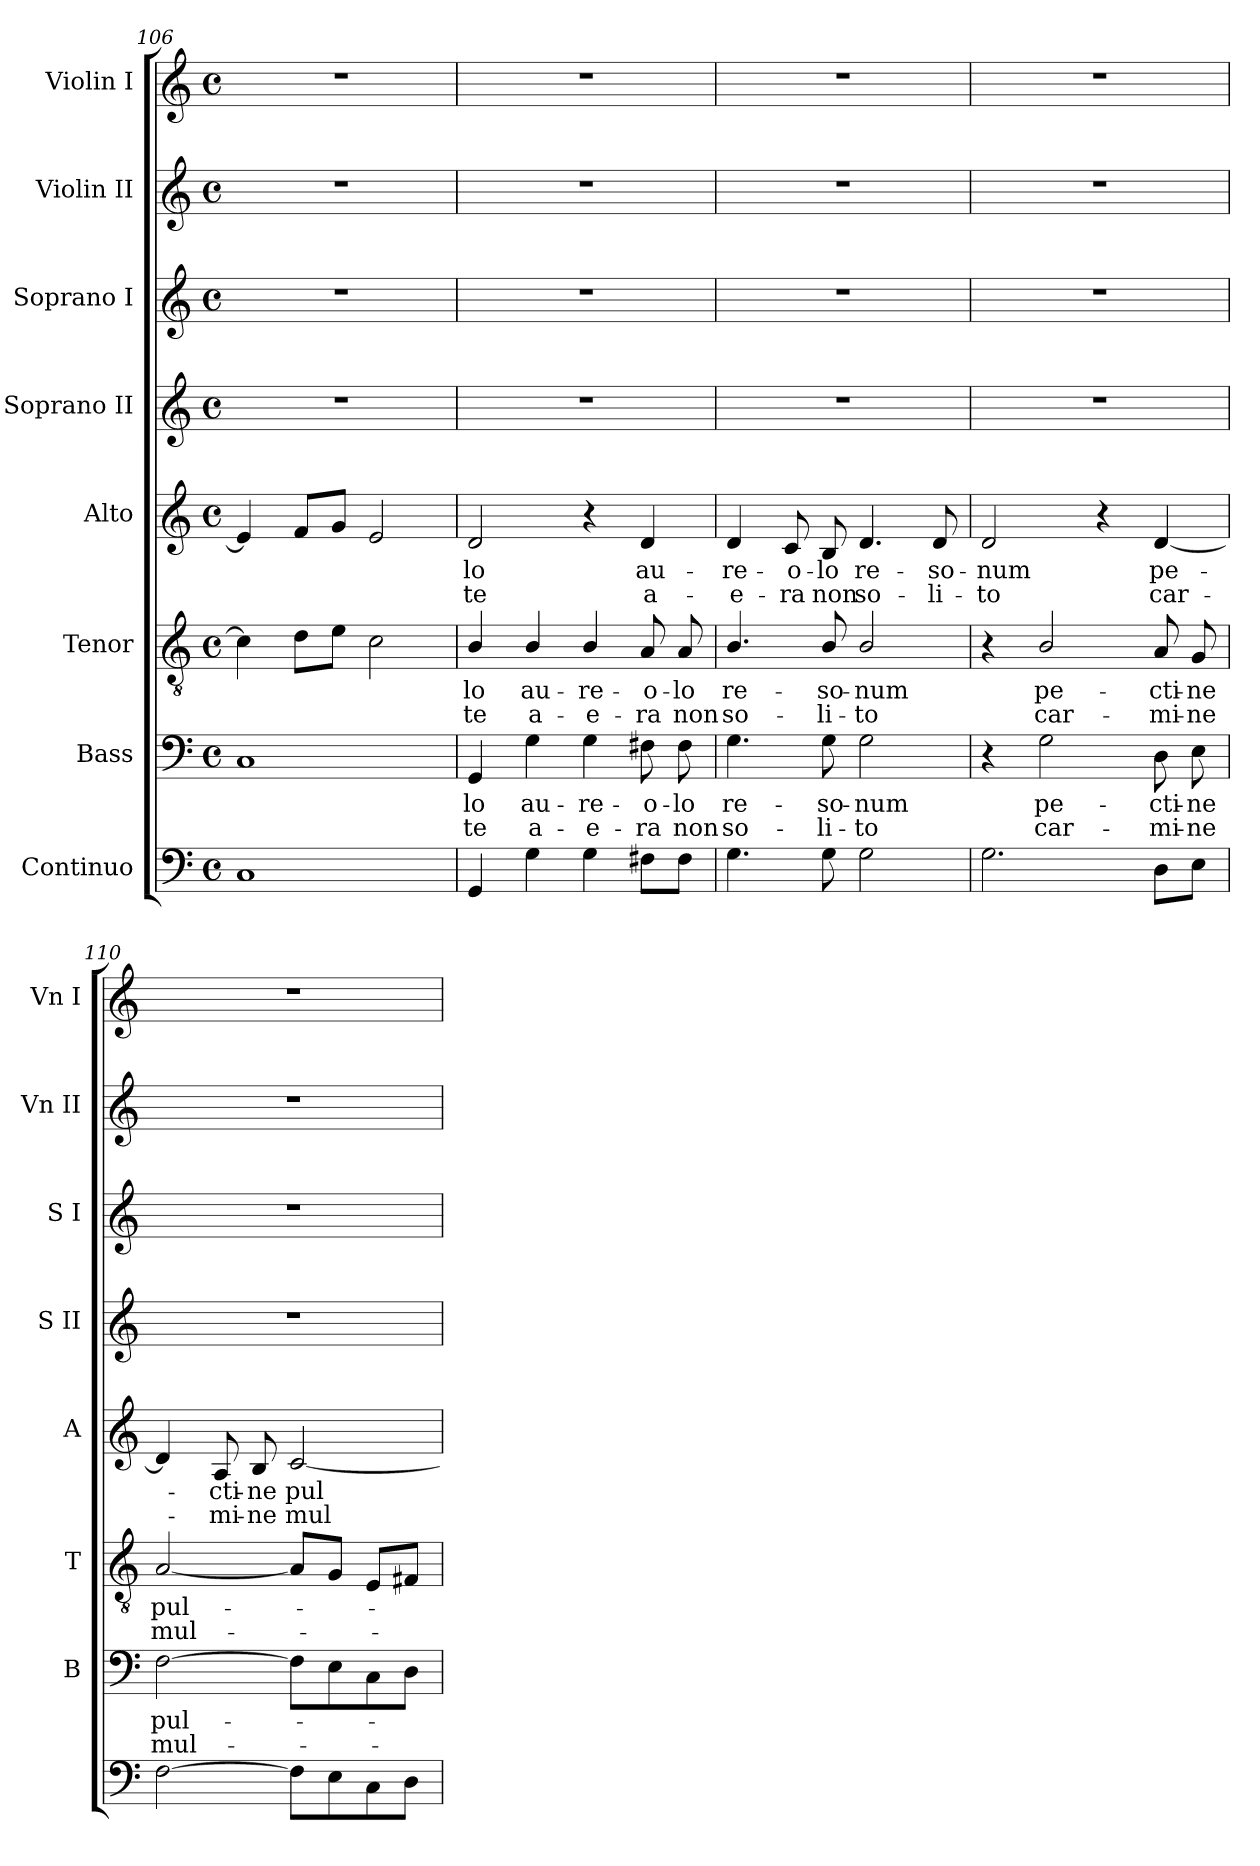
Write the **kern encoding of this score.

**kern	**kern	**text	**text	**kern	**text	**text	**kern	**text	**text	**kern	**kern	**kern	**kern
*part8	*part7	*part7	*part7	*part6	*part6	*part6	*part5	*part5	*part5	*part4	*part3	*part2	*part1
*staff8	*staff7	*staff7	*staff7	*staff6	*staff6	*staff6	*staff5	*staff5	*staff5	*staff4	*staff3	*staff2	*staff1
*I"Continuo	*I"Bass	*	*	*I"Tenor	*	*	*I"Alto	*	*	*I"Soprano II	*I"Soprano I	*I"Violin II	*I"Violin I
*	*I'B	*	*	*I'T	*	*	*I'A	*	*	*I'S II	*I'S I	*I'Vn II	*I'Vn I
*clefF4	*clefF4	*	*	*clefGv2	*	*	*clefG2	*	*	*clefG2	*clefG2	*clefG2	*clefG2
*k[]	*k[]	*	*	*k[]	*	*	*k[]	*	*	*k[]	*k[]	*k[]	*k[]
*C:	*C:	*	*	*C:	*	*	*C:	*	*	*C:	*C:	*C:	*C:
*M4/4	*M4/4	*	*	*M4/4	*	*	*M4/4	*	*	*M4/4	*M4/4	*M4/4	*M4/4
*met(c)	*met(c)	*	*	*met(c)	*	*	*met(c)	*	*	*met(c)	*met(c)	*met(c)	*met(c)
=106	=106	=106	=106	=106	=106	=106	=106	=106	=106	=106	=106	=106	=106
1C	1C	.	.	4c]	.	.	4e]	.	.	1r	1r	1r	1r
.	.	.	.	8dL	.	.	8fL	.	.	.	.	.	.
.	.	.	.	8eJ	.	.	8gJ	.	.	.	.	.	.
.	.	.	.	2c	.	.	2e	.	.	.	.	.	.
=107	=107	=107	=107	=107	=107	=107	=107	=107	=107	=107	=107	=107	=107
!	!	!LO:LY:b	!LO:LY:b	!	!LO:LY:b	!LO:LY:b	!	!LO:LY:b	!LO:LY:b	!	!	!	!
4GG	4GG	lo	te	4B/	lo	te	2d	lo	te	1r	1r	1r	1r
!	!	!LO:LY:b	!LO:LY:b	!	!LO:LY:b	!LO:LY:b	!	!	!	!	!	!	!
4G	4G	au-	-a-	4B/	au-	-a-	.	.	.	.	.	.	.
!	!	!LO:LY:b	!LO:LY:b	!	!LO:LY:b	!LO:LY:b	!	!	!	!	!	!	!
4G	4G	-re-	-e-	4B/	-re-	-e-	4r	.	.	.	.	.	.
!	!	!LO:LY:b	!LO:LY:b	!	!LO:LY:b	!LO:LY:b	!	!LO:LY:b	!LO:LY:b	!	!	!	!
8F#XL	8F#X	-o-	-ra	8A	-o-	-ra	4d	au-	-a-	.	.	.	.
!	!	!LO:LY:b	!LO:LY:b	!	!LO:LY:b	!LO:LY:b	!	!	!	!	!	!	!
8F#J	8F#	lo	non	8A	lo	non	.	.	.	.	.	.	.
=108	=108	=108	=108	=108	=108	=108	=108	=108	=108	=108	=108	=108	=108
!	!	!LO:LY:b	!LO:LY:b	!	!LO:LY:b	!LO:LY:b	!	!LO:LY:b	!LO:LY:b	!	!	!	!
4.G	4.G	re-	-so-	4.B/	re-	-so-	4d	-re-	-e-	1r	1r	1r	1r
!	!	!	!	!	!	!	!	!LO:LY:b	!LO:LY:b	!	!	!	!
.	.	.	.	.	.	.	8c	-o-	-ra	.	.	.	.
!	!	!LO:LY:b	!LO:LY:b	!	!LO:LY:b	!LO:LY:b	!	!LO:LY:b	!LO:LY:b	!	!	!	!
8G	8G	-so-	-li-	8B/	-so-	-li-	8B	lo	non	.	.	.	.
!	!	!LO:LY:b	!LO:LY:b	!	!LO:LY:b	!LO:LY:b	!	!LO:LY:b	!LO:LY:b	!	!	!	!
2G	2G	-num	to	2B/	-num	to	4.d	re-	-so-	.	.	.	.
!	!	!	!	!	!	!	!	!LO:LY:b	!LO:LY:b	!	!	!	!
.	.	.	.	.	.	.	8d	-so-	-li-	.	.	.	.
=109	=109	=109	=109	=109	=109	=109	=109	=109	=109	=109	=109	=109	=109
!	!	!	!	!	!	!	!	!LO:LY:b	!LO:LY:b	!	!	!	!
2.G	4r	.	.	4r	.	.	2d	-num	to	1r	1r	1r	1r
!	!	!LO:LY:b	!LO:LY:b	!	!LO:LY:b	!LO:LY:b	!	!	!	!	!	!	!
.	2G	pe-	-car-	2B/	pe-	-car-	.	.	.	.	.	.	.
.	.	.	.	.	.	.	4r	.	.	.	.	.	.
!	!	!LO:LY:b	!LO:LY:b	!	!LO:LY:b	!LO:LY:b	!	!LO:LY:b	!LO:LY:b	!	!	!	!
8DL	8D	-cti-	-mi-	8A	-cti-	-mi-	[4d	pe-	car-	.	.	.	.
!	!	!LO:LY:b	!LO:LY:b	!	!LO:LY:b	!LO:LY:b	!	!	!	!	!	!	!
8EJ	8E	-ne	ne	8G	-ne	ne	.	.	.	.	.	.	.
=110	=110	=110	=110	=110	=110	=110	=110	=110	=110	=110	=110	=110	=110
!	!	!LO:LY:b	!LO:LY:b	!	!LO:LY:b	!LO:LY:b	!	!	!	!	!	!	!
[2F	[2F	pul-	mul-	[2A	pul-	mul-	4d]	.	.	1r	1r	1r	1r
!	!	!	!	!	!	!	!	!LO:LY:b	!LO:LY:b	!	!	!	!
.	.	.	.	.	.	.	8A	cti-	-mi-	.	.	.	.
!	!	!	!	!	!	!	!	!LO:LY:b	!LO:LY:b	!	!	!	!
.	.	.	.	.	.	.	8B	-ne	ne	.	.	.	.
!	!	!	!	!	!	!	!	!LO:LY:b	!LO:LY:b	!	!	!	!
8FL]	8FL]	.	.	8AL]	.	.	[2c	pul-	mul-	.	.	.	.
8E	8E	.	.	8GJ	.	.	.	.	.	.	.	.	.
8C	8C	.	.	8EL	.	.	.	.	.	.	.	.	.
8DJ	8DJ	.	.	8F#XJ	.	.	.	.	.	.	.	.	.
=	=	=	=	=	=	=	=	=	=	=	=	=	=
*-	*-	*-	*-	*-	*-	*-	*-	*-	*-	*-	*-	*-	*-
